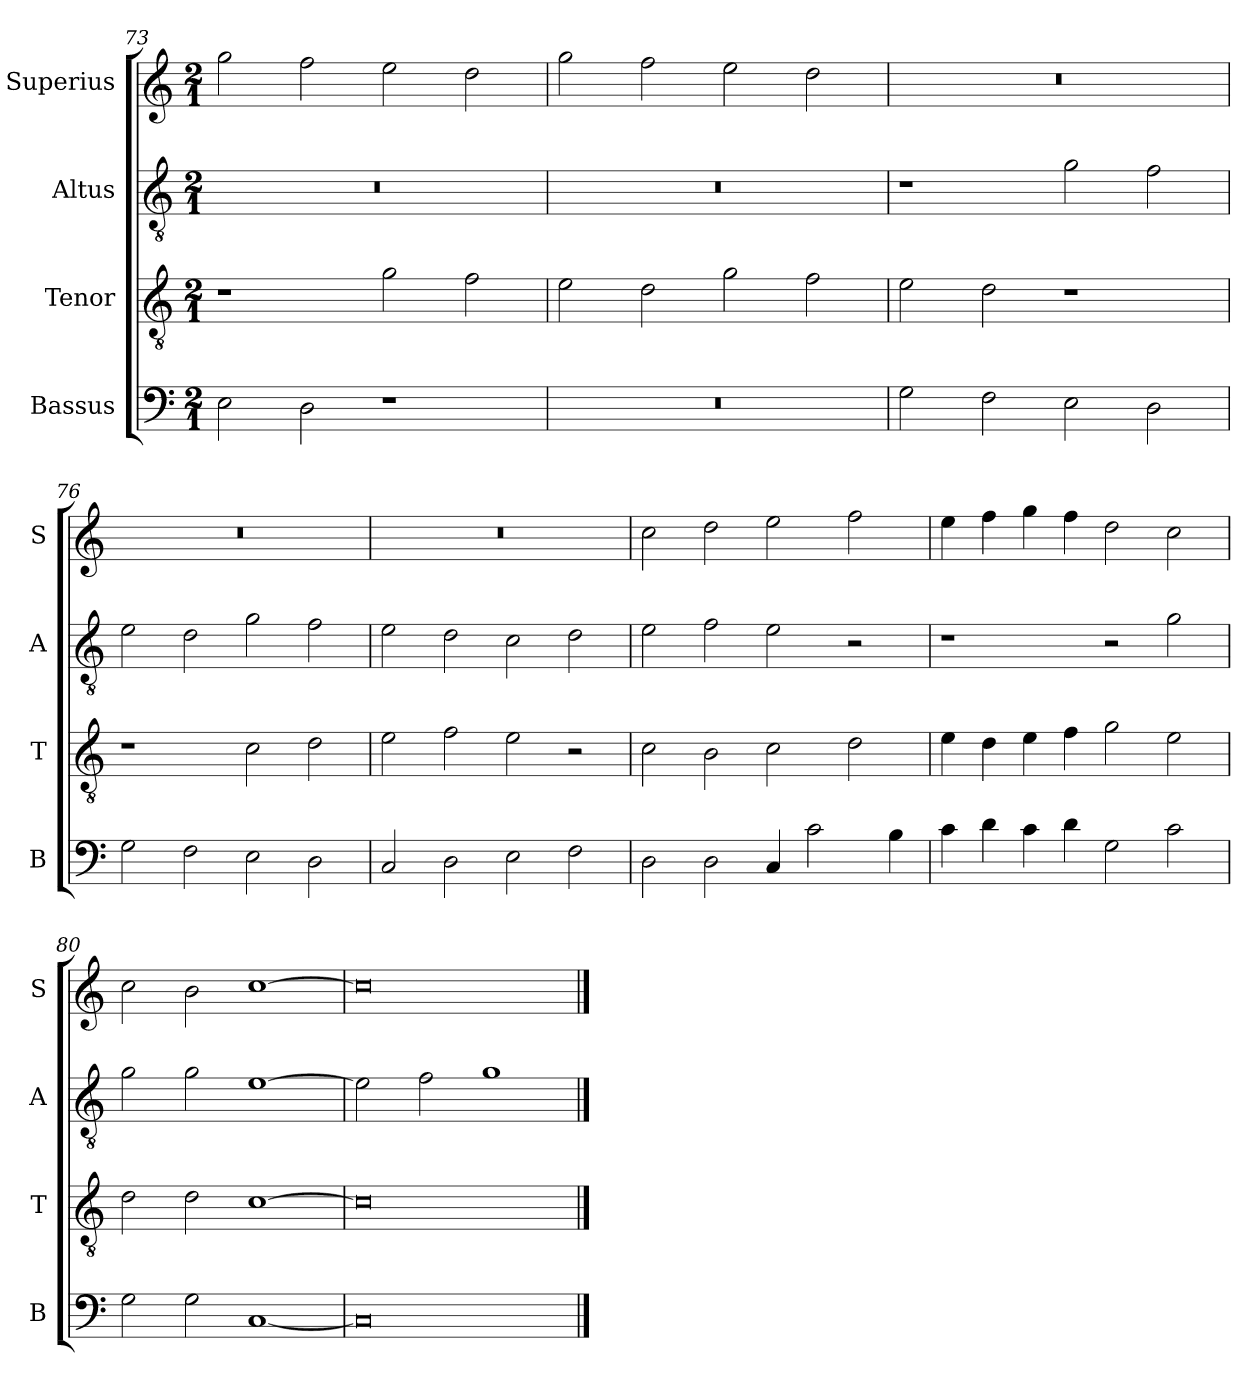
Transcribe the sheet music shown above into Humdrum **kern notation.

**kern	**kern	**kern	**kern
*part4	*part3	*part2	*part1
*staff4	*staff3	*staff2	*staff1
*I"Bassus	*I"Tenor	*I"Altus	*I"Superius
*I'B	*I'T	*I'A	*I'S
*clefF4	*clefGv2	*clefGv2	*clefG2
*k[]	*k[]	*k[]	*k[]
*M2/1	*M2/1	*M2/1	*M2/1
=73	=73	=73	=73
2E\	1r	0r	2gg\
2D\	.	.	2ff\
1r	2g\	.	2ee\
.	2f\	.	2dd\
=74	=74	=74	=74
0r	2e\	0r	2gg\
.	2d\	.	2ff\
.	2g\	.	2ee\
.	2f\	.	2dd\
=75	=75	=75	=75
2G\	2e\	1r	0r
2F\	2d\	.	.
2E\	1r	2g\	.
2D\	.	2f\	.
=76	=76	=76	=76
2G\	1r	2e\	0r
2F\	.	2d\	.
2E\	2c\	2g\	.
2D\	2d\	2f\	.
=77	=77	=77	=77
2C/	2e\	2e\	0r
2D\	2f\	2d\	.
2E\	2e\	2c\	.
2F\	2r	2d\	.
=78	=78	=78	=78
2D\	2c\	2e\	2cc\
2D\	2B\	2f\	2dd\
4C/	2c\	2e\	2ee\
2c\	.	.	.
.	2d\	2r	2ff\
4B\	.	.	.
=79	=79	=79	=79
4c\	4e\	1r	4ee\
4d\	4d\	.	4ff\
4c\	4e\	.	4gg\
4d\	4f\	.	4ff\
2G\	2g\	2r	2dd\
2c\	2e\	2g\	2cc\
=80	=80	=80	=80
2G\	2d\	2g\	2cc\
2G\	2d\	2g\	2b\
[1C	[1c	[1e	[1cc
=81	=81	=81	=81
0C]	0c]	2e\]	0cc]
.	.	2f\	.
.	.	1g	.
==	==	==	==
*-	*-	*-	*-
